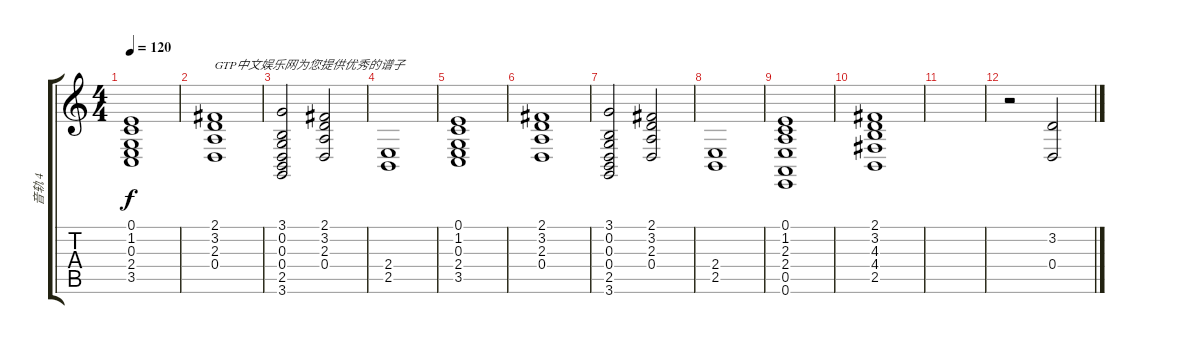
\track ("音轨 4" "音轨 4") {instrument drawbarorgan}
\staff {score tabs}
\tuning (E4 B3 G3 D3 A2 E2) {hide}
\ts (4 4)
\tempo 120
\clef g2
\ks c
(0.1 1.2 0.3 2.4 3.5).1{dy f} |
(2.1 3.2 2.3 0.4).1{txt "GTP中文娱乐网为您提供优秀的谱子"} |
(3.1 0.2 0.3 0.4 2.5 3.6).2 (2.1 3.2 2.3 0.4).2 |
(2.4 2.5).1 |
(0.1 1.2 0.3 2.4 3.5).1 |
(2.1 3.2 2.3 0.4).1 |
(3.1 0.2 0.3 0.4 2.5 3.6).2 (2.1 3.2 2.3 0.4).2 |
(2.4 2.5).1 |
(0.1 1.2 2.3 2.4 0.5 0.6).1 |
(2.1 3.2 4.3 4.4 2.5).1 |
|
r.2 (3.2 0.4).2
